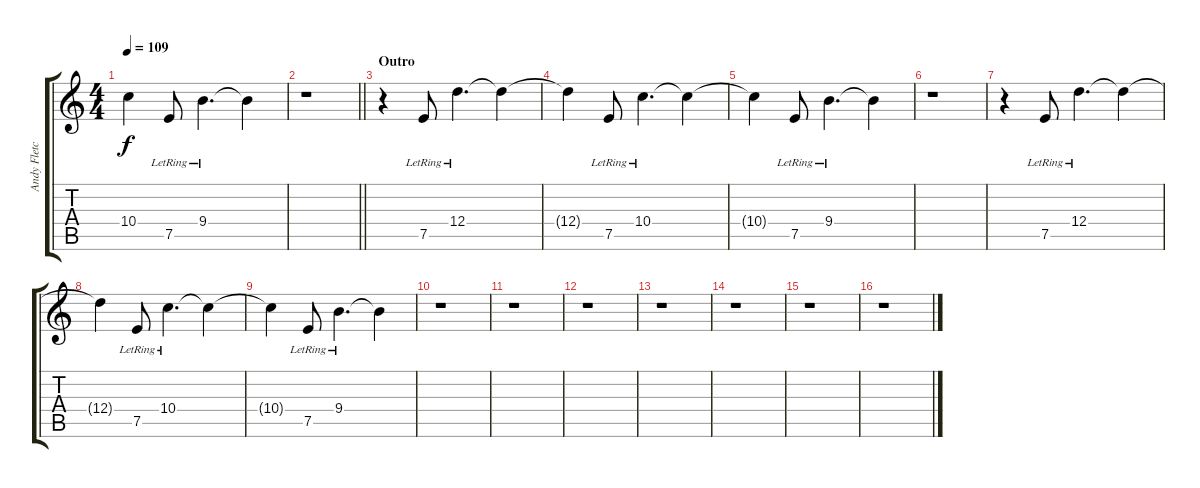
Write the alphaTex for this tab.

\track ("Andy Fletcher - Synth III" "Andy Fletc") {instrument acousticguitarsteel}
\staff {score tabs}
\tuning (E4 B3 G3 D3 A2 E2) {hide}
\ts (4 4)
\tempo 109
\clef g2
\ks c
10.4{t}.4{dy f} 7.5{lr}.8 9.4{lr}.4{d} 9.4{t}.4 |
\barLineRight lightlight
r.1 |
\section ("" "Outro")
r.4{instrument acousticguitarsteel} 7.5{lr}.8 12.4{lr}.4{d} 12.4{t}.4 |
12.4{t}.4 7.5{lr}.8 10.4{lr}.4{d} 10.4{t}.4 |
10.4{t}.4 7.5{lr}.8 9.4{lr}.4{d} 9.4{t}.4 |
r.1 |
r.4 7.5{lr}.8 12.4{lr}.4{d} 12.4{t}.4 |
12.4{t}.4 7.5{lr}.8 10.4{lr}.4{d} 10.4{t}.4 |
10.4{t}.4 7.5{lr}.8 9.4{lr}.4{d} 9.4{t}.4 |
r.1 |
r.1 |
r.1 |
r.1 |
r.1 |
r.1 |
r.1
